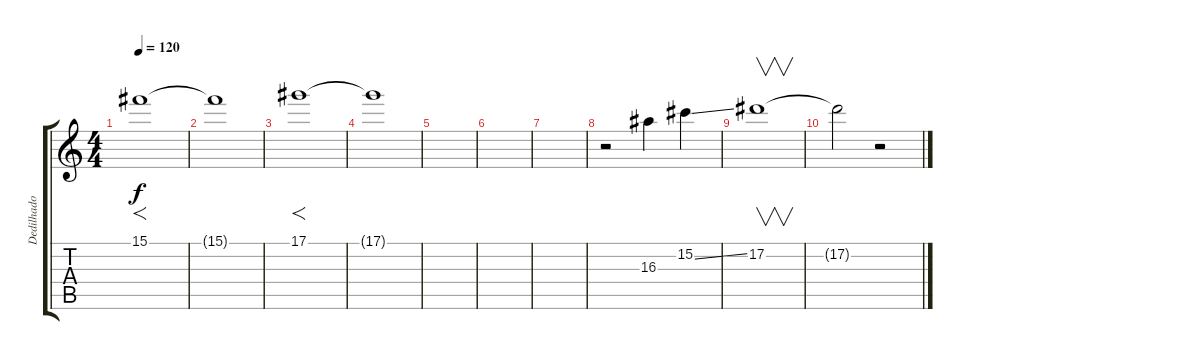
\track ("Dedilhado" "Dedilhado") {instrument acousticguitarnylon}
\staff {score tabs}
\tuning (Eb4 Bb3 Gb3 Db3 Ab2 Eb2) {hide}
\ts (4 4)
\tempo 120
\clef g2
\ks c
15.1.1{f dy f} |
15.1{t}.1 |
17.1.1{f} |
17.1{t}.1 |
|
|
|
r.2{instrument overdrivenguitar} 16.3.4 15.2{ss}.4 |
17.2.1{v} |
17.2{t}.2 r.2
